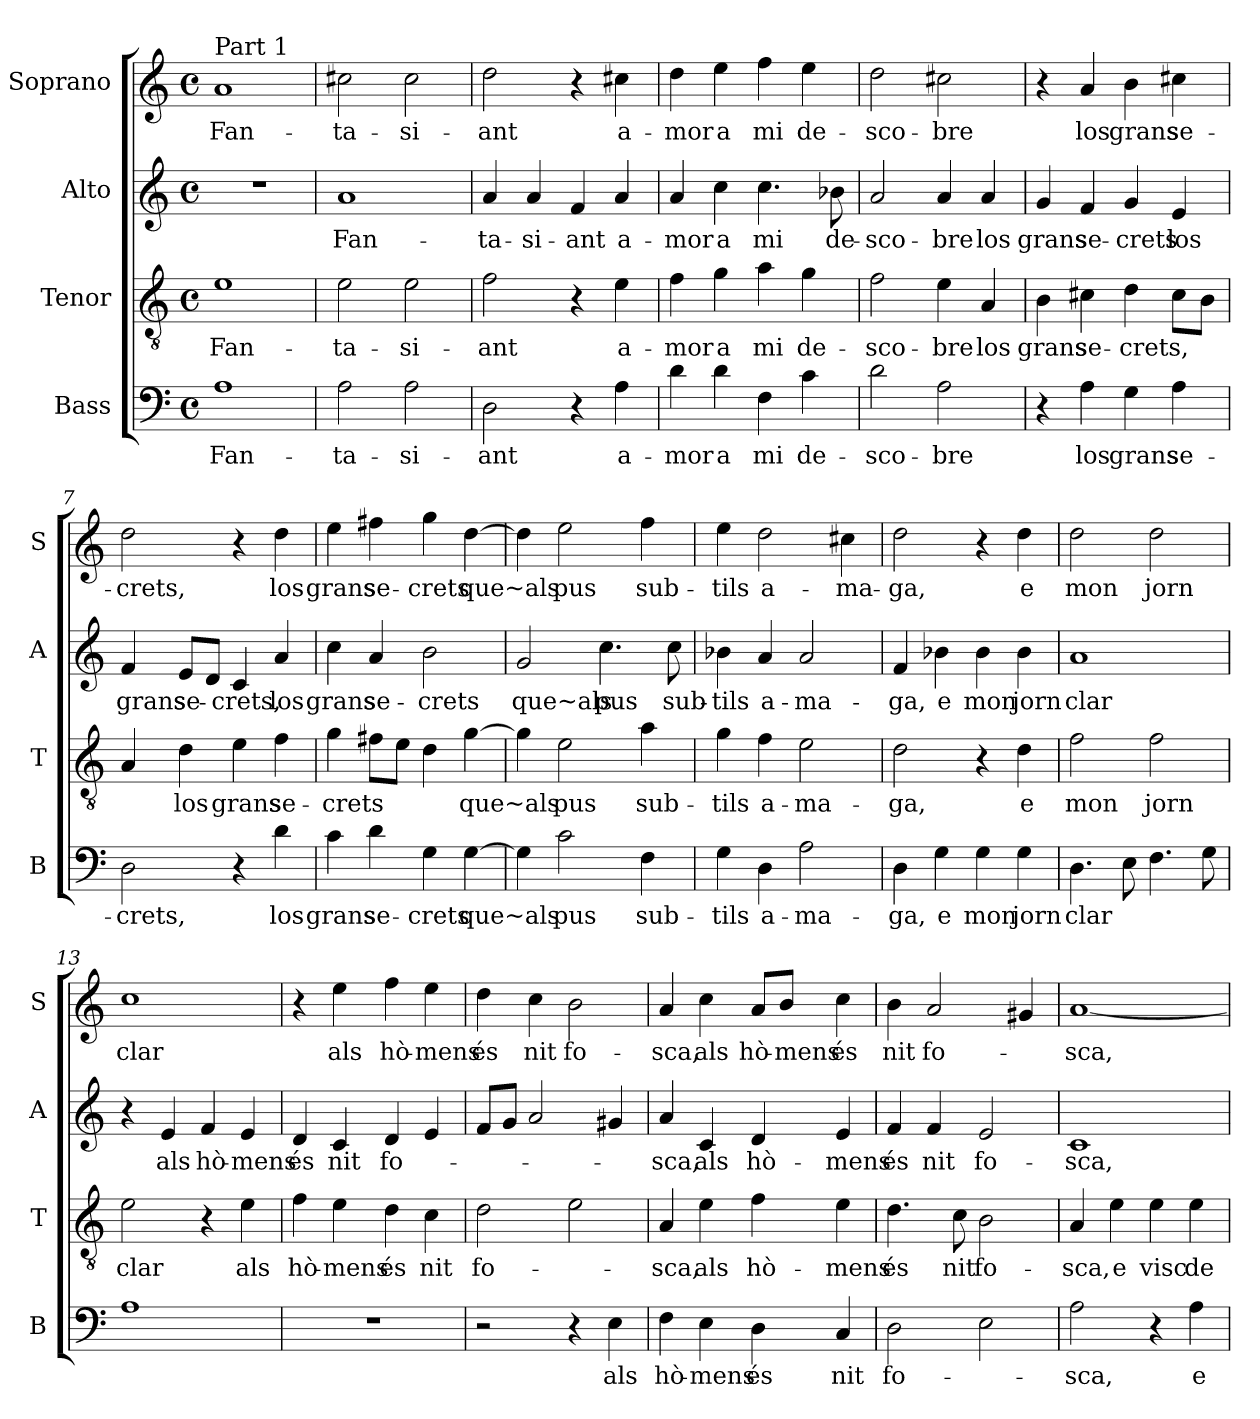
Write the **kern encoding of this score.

**kern	**text	**kern	**text	**kern	**text	**kern	**text
*part4	*part4	*part3	*part3	*part2	*part2	*part1	*part1
*staff4	*staff4	*staff3	*staff3	*staff2	*staff2	*staff1	*staff1
*I"Bass	*	*I"Tenor	*	*I"Alto	*	*I"Soprano	*
*I'B	*	*I'T	*	*I'A	*	*I'S	*
*clefF4	*	*clefGv2	*	*clefG2	*	*clefG2	*
*k[]	*	*k[]	*	*k[]	*	*k[]	*
*C:	*	*C:	*	*C:	*	*C:	*
*M4/4	*	*M4/4	*	*M4/4	*	*M4/4	*
*met(c)	*	*met(c)	*	*met(c)	*	*met(c)	*
=1	=1	=1	=1	=1	=1	=1	=1
!	!	!	!	!	!	!LO:TX:a:t=Part 1	!
1A	Fan-	1e	Fan-	1r	.	1a	Fan-
=2	=2	=2	=2	=2	=2	=2	=2
2A\	-ta-	2e\	-ta-	1a	Fan-	2cc#X\	-ta-
2A\	-si-	2e\	-si-	.	.	2cc#\	-si-
=3	=3	=3	=3	=3	=3	=3	=3
2D\	-ant	2f\	-ant	4a/	-ta-	2dd\	-ant
.	.	.	.	4a/	-si-	.	.
4r	.	4r	.	4f/	-ant	4r	.
4A\	a-	4e\	a-	4a/	a-	4cc#X\	a-
=4	=4	=4	=4	=4	=4	=4	=4
4d\	-mor	4f\	-mor	4a/	-mor	4dd\	-mor
4d\	a	4g\	a	4cc\	a	4ee\	a
4F\	mi	4a\	mi	4.cc\	mi	4ff\	mi
4c\	de-	4g\	de-	.	.	4ee\	de-
.	.	.	.	8b-X\	de-	.	.
=5	=5	=5	=5	=5	=5	=5	=5
2d\	-sco-	2f\	-sco-	2a/	-sco-	2dd\	-sco-
2A\	-bre	4e\	-bre	4a/	-bre	2cc#X\	-bre
.	.	4A/	los	4a/	los	.	.
!!LO:LB:g=z
=6	=6	=6	=6	=6	=6	=6	=6
4r	.	4B\	grans	4g/	grans	4r	.
4A\	los	4c#X\	se-	4f/	se-	4a/	los
4G\	grans	4d\	-crets,	4g/	-crets	4b\	grans
4A\	se-	8c#\L	.	4e/	los	4cc#X\	se-
.	.	8B\J	.	.	.	.	.
=7	=7	=7	=7	=7	=7	=7	=7
2D\	-crets,	4A/	.	4f/	grans	2dd\	-crets,
.	.	4d\	los	8e/L	se-	.	.
.	.	.	.	8d/J	.	.	.
4r	.	4e\	grans	4c/	-crets,	4r	.
4d\	los	4f\	se-	4a/	los	4dd\	los
=8	=8	=8	=8	=8	=8	=8	=8
4c\	grans	4g\	-crets	4cc\	grans	4ee\	grans
4d\	se-	8f#X\L	.	4a/	se-	4ff#X\	se-
.	.	8e\J	.	.	.	.	.
4G\	-crets	4d\	.	2b\	-crets	4gg\	-crets
[4G\	que~als	[4g\	que~als	.	.	[4dd\	que~als
=9	=9	=9	=9	=9	=9	=9	=9
4G\]	.	4g\]	.	2g/	que~als	4dd\]	.
2c\	pus	2e\	pus	.	.	2ee\	pus
.	.	.	.	4.cc\	pus	.	.
4F\	sub-	4a\	sub-	.	.	4ff\	sub-
.	.	.	.	8cc\	sub-	.	.
!!LO:LB:g=z
=10	=10	=10	=10	=10	=10	=10	=10
4G\	-tils	4g\	-tils	4b-X\	-tils	4ee\	-tils
4D\	a-	4f\	a-	4a/	a-	2dd\	a-
2A\	-ma-	2e\	-ma-	2a/	-ma-	.	.
.	.	.	.	.	.	4cc#X\	-ma-
=11	=11	=11	=11	=11	=11	=11	=11
4D\	-ga,	2d\	-ga,	4f/	-ga,	2dd\	-ga,
4G\	e	.	.	4b-X\	e	.	.
4G\	mon	4r	.	4b-\	mon	4r	.
4G\	jorn	4d\	e	4b-\	jorn	4dd\	e
=12	=12	=12	=12	=12	=12	=12	=12
4.D\	clar	2f\	mon	1a	clar	2dd\	mon
8E\	.	.	.	.	.	.	.
4.F\	.	2f\	jorn	.	.	2dd\	jorn
8G\	.	.	.	.	.	.	.
=13	=13	=13	=13	=13	=13	=13	=13
1A	.	2e\	clar	4r	.	1cc	clar
.	.	.	.	4e/	als	.	.
.	.	4r	.	4f/	hò-	.	.
.	.	4e\	als	4e/	-mens	.	.
=14	=14	=14	=14	=14	=14	=14	=14
1r	.	4f\	hò-	4d/	és	4r	.
.	.	4e\	-mens	4c/	nit	4ee\	als
.	.	4d\	és	4d/	fo-	4ff\	hò-
.	.	4c\	nit	4e/	.	4ee\	-mens
!!LO:PB:g=z
=15	=15	=15	=15	=15	=15	=15	=15
2r	.	2d\	fo-	8f/L	.	4dd\	és
.	.	.	.	8g/J	.	.	.
.	.	.	.	2a/	.	4cc\	nit
4r	.	2e\	.	.	.	2b\	fo-
4E\	als	.	.	4g#X/	.	.	.
=16	=16	=16	=16	=16	=16	=16	=16
4F\	hò-	4A/	-sca,	4a/	-sca,	4a/	-sca,
4E\	-mens	4e\	als	4c/	als	4cc\	als
4D\	és	4f\	hò-	4d/	hò-	8a/L	hò-
.	.	.	.	.	.	8b/J	-mens
4C/	nit	4e\	-mens	4e/	-mens	4cc\	és
=17	=17	=17	=17	=17	=17	=17	=17
2D\	fo-	4.d\	és	4f/	és	4b\	nit
.	.	.	.	4f/	nit	2a/	fo-
.	.	8c\	nit	.	.	.	.
2E\	.	2B\	fo-	2e/	fo-	.	.
.	.	.	.	.	.	4g#X/	.
=18	=18	=18	=18	=18	=18	=18	=18
2A\	-sca,	4A/	-sca,	1c	-sca,	[1a	-sca,
.	.	4e\	e	.	.	.	.
4r	.	4e\	visc	.	.	.	.
4A\	e	4e\	de-	.	.	.	.
=	=	=	=	=	=	=	=
*-	*-	*-	*-	*-	*-	*-	*-
